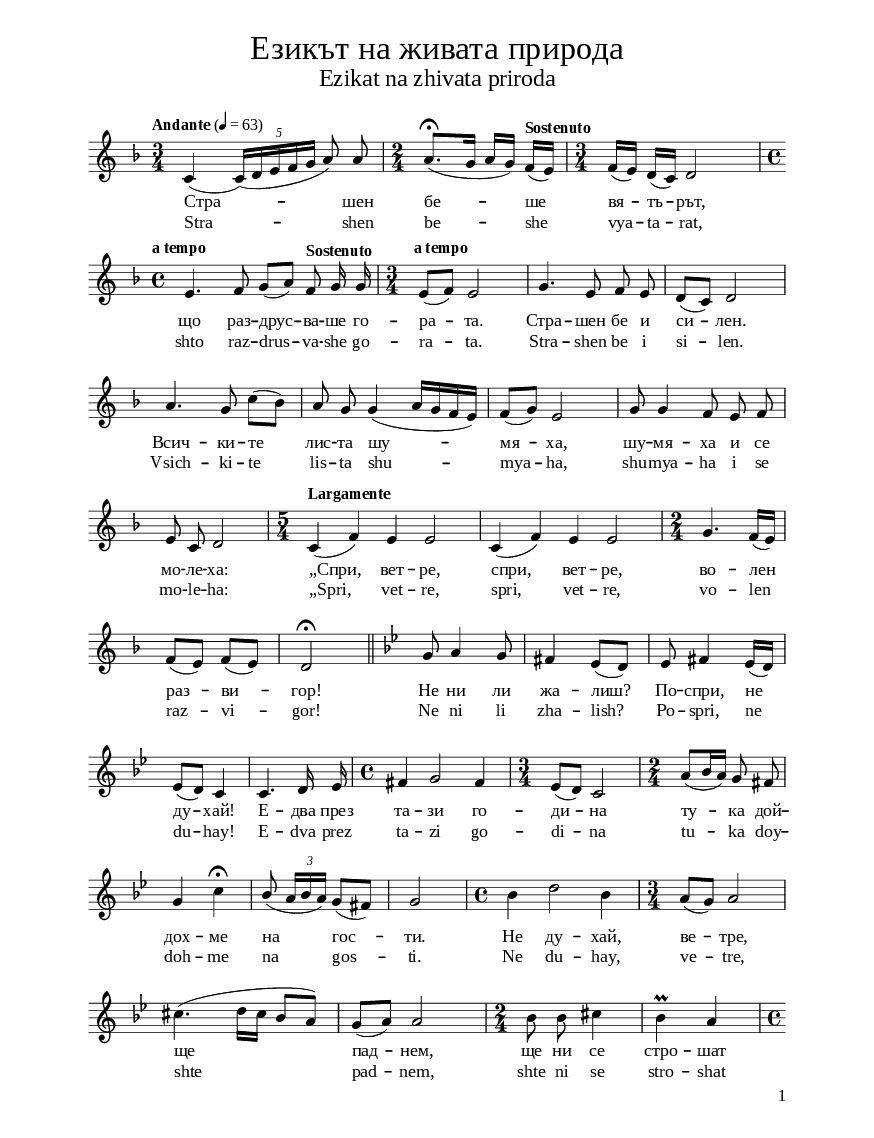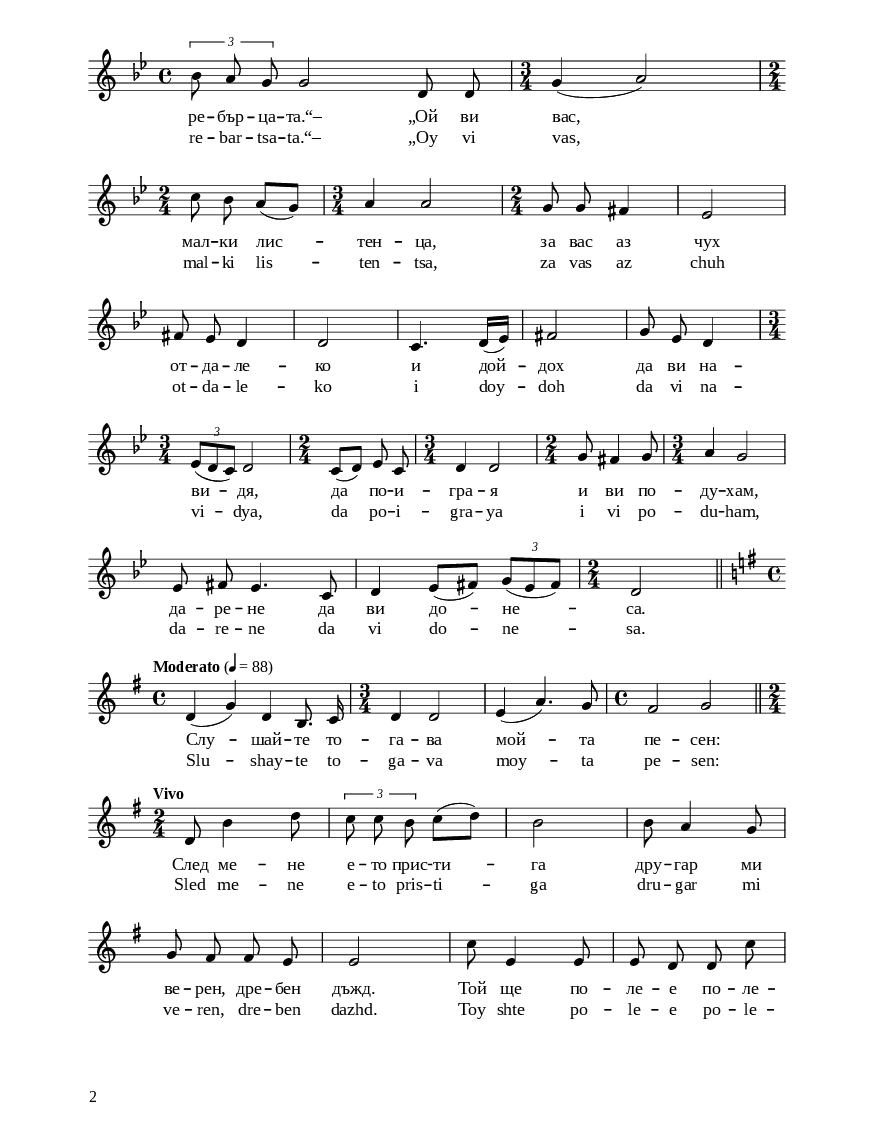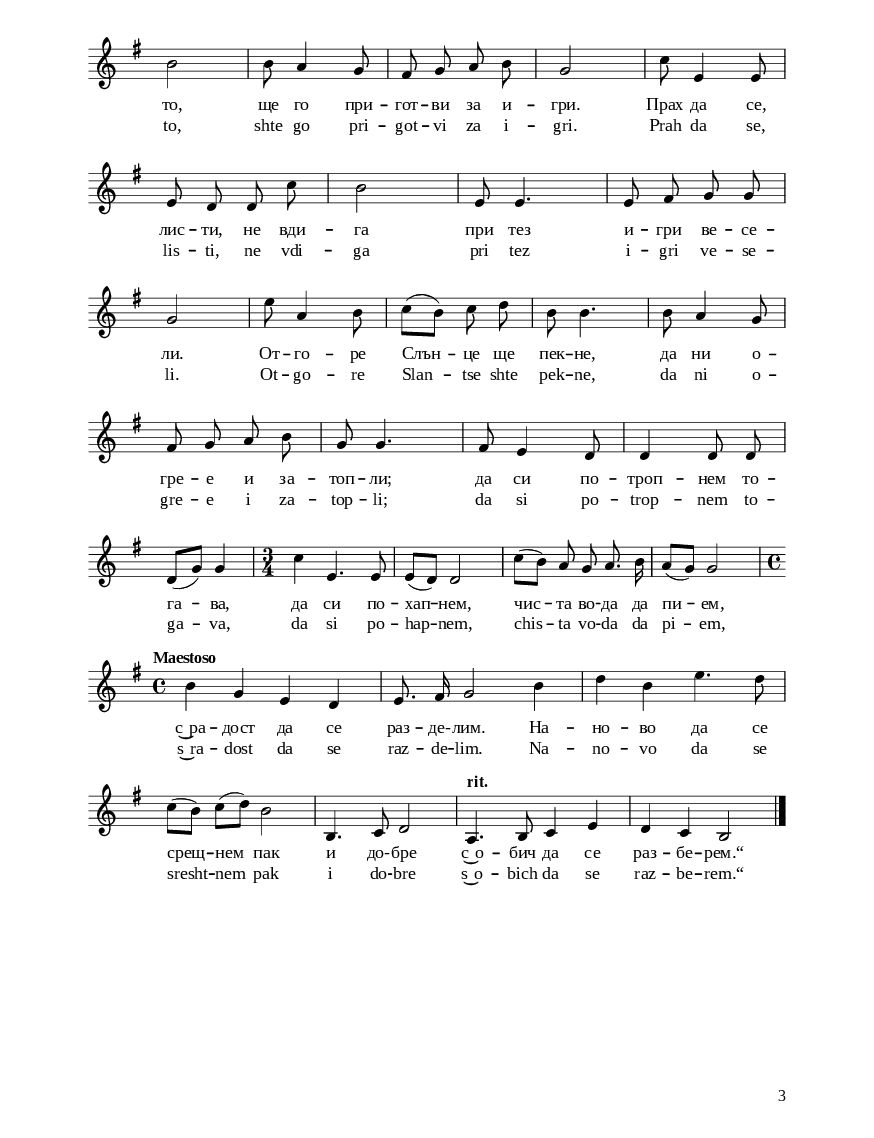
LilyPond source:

\version "2.24.0"

\include "include/globals.ily"

\bookpart {
  \label #'ref039
  \tocItem \markup " "
  \include "include/bookpart-paper.ily"
  \score {
    \include "include/score-layout.ily"


    \new Voice \absolute {
      \clef treble
      \key d \minor
      \time 3/4
      \tempoFunc "Andante" 4 "63"
      \autoBeamOff
      c'4 ( \once \omit TupletBracket
      \times 4/5  {
        c'16 ) ( [  d'16  e'16  f'16
        g'16 ]
      }
      a'8 )    a'8  | % 2
      \time 2/4  | % 2
      a'8. ( ^\fermata [  g'16 ]  a'16 [  g'16
      ) ]  \tempo "Sostenuto" f'16 ( [ e'16 ) ]
      | % 3
      \time 3/4  | % 3
      f'16 ( [  e'16 ) ]  d'16 ( [  c'16 ) ]
      d'2 \break | % 4
      \time 4/4  | % 4
      \tempo "a tempo" e'4. f'8  g'8 ( [
      a'8 ) ] \tempo "Sostenuto" f'8 g'16
      g'16 | % 5
      \time 3/4  | % 5
      \tempo "       a tempo" e'8 ( [ f'8 ) ]
      e'2 | % 6
      g'4.  e'8  f'8  e'8 | % 7
      d'8 ( [  c'8 ) ]  d'2 \break | % 8
      a'4.  g'8  c''8 ( [  bes'8 ) ] | % 9
      a'8  g'8  g'4 (  a'16 [  g'16
      f'16  e'16 ) ] |
      f'8 ( [  g'8 ) ]  e'2 | % 11
      g'8  g'4  f'8  e'8  f'8  \break | % 12
      e'8  c'8  d'2 |   % 13
      \time 5/4  | % 13
      \tempo "        Largamente" c'4 ( f'4 )
      e'4  e'2 | % 14
      c'4 (  f'4 )  e'4  e'2 | % 15
      \time 2/4  | % 15
      g'4.  f'16 ( [  e'16 ) ] \break | % 16
      f'8 ( [  e'8 ) ]  f'8 ( [  e'8 ) ] | % 17
      d'2 ^\fermata \bar "||"
      \key bes \major | % 18
      g'8  a'4  g'8 | % 19
      fis'4  es'8 ( [  d'8 ) ] |
      es'8  fis'4  es'16 [(   d'16 )] |  \break % 21
      es'8 ( [  d'8 ) ]  c'4   |   % 22
      c'4.  d'16  es'16 | % 23
      \time 4/4  | % 23
      fis'4  g'2  fis'4 | % 24
      \time 3/4  | % 24
      es'8 ( [  d'8 ) ]  c'2 | % 25
      \time 2/4  | % 25
      a'8 ( [  bes'16  a'16 ) ]  g'8
      fis'8 \break  | % 26
      g'4  c''4 ^\fermata  | % 27
      \slurDown \stemUp bes'8 (
      \times 2/3  {
        a'16 [  bes'16  a'16 ) ]
      } \slurNeutral \stemNeutral
      g'8 ( [  fis'8 ) ] | % 28
      g'2  | % 29
      \time 4/4  | % 29
      bes'4  d''2  bes'4 |
      \time 3/4  |
      a'8 ( [  g'8 ) ]  a'2  \break | % 31
      cis''4. (  d''16 [  cis''16 ]
      bes'8 [  a'8 ) ]  | % 32
      g'8 ( [  a'8 ) ]  a'2 | % 33
      \time 2/4  | % 33
      bes'8  bes'8  cis''4 | % 34
      bes'4 \prall  a'4 |  \break % 35
      
      \pageBreak
      \time 4/4  | % 35

      \times 2/3  {
        bes'8  a'8  g'8
      }
      g'2   d'8  d'8   | % 36
      \time 3/4  | % 36
      g'4 (  a'2 ) | % 37
      \time 2/4  | \break  % 37
      c''8  bes'8  a'8 ( [  g'8 ) ]  | % 38
      \time 3/4  | % 38
      a'4  a'2  |    % 39
      \time 2/4  | % 39
      g'8  g'8  fis'4 |
      es'2 | % 41
      fis'8  es'8  d'4 | % 42
      d'2 | % 43
      c'4.  d'16 ( [  es'16 ) ] | % 44
      fis'2 | % 45
      g'8  es'8  d'4 | % 46
      \time 3/4  | \break  % 46
      \once \omit TupletBracket
      \times 2/3  {
        es'8 ( [  d'8  c'8 ) ]
      }
      d'2 | % 47
      \time 2/4  | % 47
      c'8 ( [  d'8 ) ]  es'8  c'8  | % 48
      \time 3/4  | % 48
      d'4  d'2 | % 49
      \time 2/4  | % 49
      g'8  fis'4  g'8 |
      \time 3/4  |
      a'4  g'2 \break | % 51
      es'8  fis'8  es'4.  c'8 | % 52
      d'4  es'8 ( [  fis'8 ) ]
      \times 2/3  {
        g'8 ( [  es'8  fis'8 ) ]
      }
      | % 53
      \time 2/4  | % 53
      d'2 \bar "||" \break
      \key g \major \time 4/4 | % 54
      \tempoFunc "Moderato" 4 "88"
      d'4 (  g'4 )  d'4  b8. c'16
      | % 55
      \time 3/4  | % 55
      d'4  d'2 | % 56
      e'4 (  a'4. )  g'8 | % 57
      \time 4/4  | % 57
      fis'2  g'2 \bar "||" \break
      \time 2/4  | % 58
      \tempo "Vivo" d'8 b'4  d''8 | % 59
      \tupletUp \times 2/3  {
        c''8   c''8  b'8
      } \tupletNeutral
      c''8 ( [  d''8 ) ] | 
      b'2 | % 61
      b'8  a'4  g'8 | \break % 62
      g'8  fis'8  fis'8  e'8 | % 63
      e'2 | % 64
      c''8  e'4  e'8 | % 65
      e'8  d'8  d'8  c''8 | \break % 66
      b'2 | % 67
      b'8  a'4  g'8  | % 68
      fis'8  g'8  a'8  b'8 |  % 69
      g'2 | 
      c''8  e'4  e'8 | \break % 71
      e'8  d'8  d'8  c''8 | % 72
      b'2  | % 73
      e'8  e'4. |   % 74
      e'8  fis'8  g'8  g'8 \break | % 75
      g'2  | % 76
      e''8  a'4  b'8 | % 77
      c''8 ( [  b'8 ) ]  c''8  d''8 | % 78
      b'8  b'4. | % 79
      b'8  a'4  g'8 |\break 
      fis'8  g'8  a'8  b'8 | % 81
      g'8  g'4. | % 82
      fis'8  e'4  d'8 |
      d'4  d'8  d'8 | \break % 84
      d'8 ( [  g'8 ) ]  g'4 | % 85
      \time 3/4  | % 85
      c''4  e'4.  e'8 | % 86
      e'8 ( [  d'8 ) ]  d'2 | % 87
      c''8 ( [  b'8 ) ]  a'8  g'8
      a'8.  b'16  | % 88
      a'8 ( [  g'8 ) ]  g'2 | \break % 89
      \time 4/4  | % 89
      \tempo "Maestoso" b'4 g'4  e'4
      d'4 |
      e'8.  fis'16  g'2  b'4 | % 91
      d''4  b'4  e''4.  d''8 \break | % 92
      c''8 ( [  b'8 ) ]  c''8 ( [
      d''8 ) ]  b'2 | % 93
      b4.  c'8  d'2 | % 94
      \tempo "rit." a4. b8  c'4
      e'4 | % 95
      d'4  c'4  b2 \bar "|."
    }

    \addlyrics {
      Стра --  шен
      бе --   ше  вя -- тъ
      -- рът, що раз -- друс -- ва --
      ше го -- ра -- та. Стра -- шен
      бе и си -- лен. Всич -- ки -- те
      лис -- та шу --
      мя -- ха, шу -- мя -- ха и се
      мо -- ле -- ха: „Спри,  вет --
      ре, спри,  вет -- ре, во -- лен
      раз -- ви -- гор! Не ни
      ли жа -- лиш?  По -- спри, не
      ду -- хай! Е -- два през та
      -- зи го -- ди -- на ту --
      ка дой -- дох -- ме на
      гос -- ти. Не ду -- хай, ве --
      тре, ще      пад --
      нем, ще ни се стро -- шат ре --
      бър -- ца -- та.“– „Ой ви вас,
      мал -- ки лис -- тен -- ца,
      за вас аз чух от -- да -- ле -- ко
      и дой -- дох да ви на -- ви
      --  дя, да  по -- и -- гра --
      я и ви по -- ду -- хам, да -- ре --
      не да ви до -- не --  са.
      Слу -- шай -- те то -- га -- ва
      мой -- та пе -- сен: След ме --
      не е -- то прис -- ти -- га дру
      -- гар ми ве -- рен, дре -- бен
      дъжд. Той ще по -- ле -- е по --
      ле -- то, ще го при -- гот -- ви
      за и -- гри. Прах да се, лис --
      ти, не вди -- га при тез и -- гри
      ве -- се -- ли. От -- го -- ре Слън
      -- це ще пек -- не, да ни о --
      гре -- е и за -- топ -- ли; да си
      по -- троп -- нем то -- га  -- ва,
      да си по -- хап  -- нем, чис
      -- та во -- да да пи  -- ем,
      с~ра -- дост да се раз -- де- --
      лим. На -- но -- во да се срещ
      -- нем  пак и "до-" -- бре с~о
      -- бич да се раз -- бе -- рем.“}
      \addlyrics { Stra --      shen
      be --   she  vya -- ta
      -- rat, shto raz -- drus -- va --
      she go -- ra -- ta. Stra -- shen
      be i si -- len. Vsich -- ki -- te
      lis -- ta shu --
      mya -- ha, shu -- mya -- ha i se
      mo -- le -- ha: „Spri,  vet --
      re, spri,  vet -- re, vo -- len
      raz -- vi -- gor! Ne ni
      li zha -- lish?  Po -- spri, ne
      du -- hay! E -- dva prez ta
      -- zi go -- di -- na tu --
      ka doy -- doh -- me na
      gos -- ti. Ne du -- hay, ve --
      tre, shte      pad --
      nem, shte ni se stro -- shat re --
      bar -- tsa -- ta.“– „Oy vi vas,
      mal -- ki lis -- ten -- tsa,
      za vas az chuh ot -- da -- le -- ko
      i doy -- doh da vi na -- vi
      --  dya, da  po -- i -- gra --
      ya i vi po -- du -- ham, da -- re --
      ne da vi do -- ne --  sa.
      Slu -- shay -- te to -- ga -- va
      moy -- ta pe -- sen: Sled me --
      ne e -- to pris -- ti -- ga dru
      -- gar mi ve -- ren, dre -- ben
      dazhd. Toy shte po -- le -- e po --
      le -- to, shte go pri -- got -- vi
      za i -- gri. Prah da se, lis --
      ti, ne vdi -- ga pri tez i -- gri
      ve -- se -- li. Ot -- go -- re Slan
      -- tse shte pek -- ne, da ni o --
      gre -- e i za -- top -- li; da si
      po -- trop -- nem to -- ga  -- va,
      da si po -- hap  -- nem, chis
      -- ta vo -- da da pi  -- em,
      s~ra -- dost da se raz -- de --
      lim. Na -- no -- vo da se sresht
      -- nem  pak i do -- bre s~o
      -- bich da se raz -- be -- rem.“}

      \header {
        title = \titleFunc "Езикът на живата природа" "Ezikat na zhivata priroda"
      }

      \midi{}

    } % score

    \pageBreak


    % include foreign translation(s) of the song
    \version "2.24.0"

\markup \fill-line { \fontsize #deTitleFontSize "Die Sprache der lebendigen Natur" }
\markup \null
\markup \null
\markup \fontsize #deCoupletFontSize {
  \hspace #12
  \override #`(baseline-skip . ,deCoupletBaselineSkip)

  \column {

 \line { " " Furchtbar war der Wind,}

 \line { " " der den Wald durchschüttelte.}

 \line { " " Furchtbar und stark war er.}

 \line { " " Alle Blätter raschelten,}

 \line { " " sie raschelten und beteten:}

 \line { " " Höre auf, Wind, höre auf Wind,}

 \line { " " freier Frühlingswind.}

 \line { " " Hast du kein Mitleid mit uns?}

 \line { " " Höre auf, wehe nicht!}

 \line { " " Erst in diesem Jahr kamen wir hier zu Besuch.}

 \line { " " Wehe nicht, oh Wind, wir werden herunterfallen.}

 \line { " " Unsere Rippen werden brechen.}

 \line { " " Hier seid ihr kleine Blättchen, }

 \line { " " ich hörte von ferne von euch}

 \line { " " und kam, euch zu sehen,}

 \line { " " mit euch zu spielen und euch zu umwehen.}

 \line { " " Dann hört mein Lied:}

 \line { " " Nach mir kommt mein treuer Freund,}

 \line { " " der Nieselregen.}

 \line { " " Er wird den Acker gießen,}

 \line { " " und ihn für Spiele vorbereiten.}

 \line { " " Damit kein Staub aufsteigt, ihr Blätter,}

 \line { " " bei diesen fröhlichen Spielen.}

 \line { " " Von oben wird die Sonne beginnen zu scheinen,}

 \line { " " und uns bescheinen und wärmen,}

 \line { " " damit wir dann tanzen, }

 \line { " " damit wir essen, }

 \line { " " damit wir reines Wasser trinken}

 \line { " " und in Freude auseinandergehen.}

 \line { " " Auf dass wir uns wieder treffen}

 \line { " " und gut mit Liebe verstehen.}

  }
}


  } % bookpart
